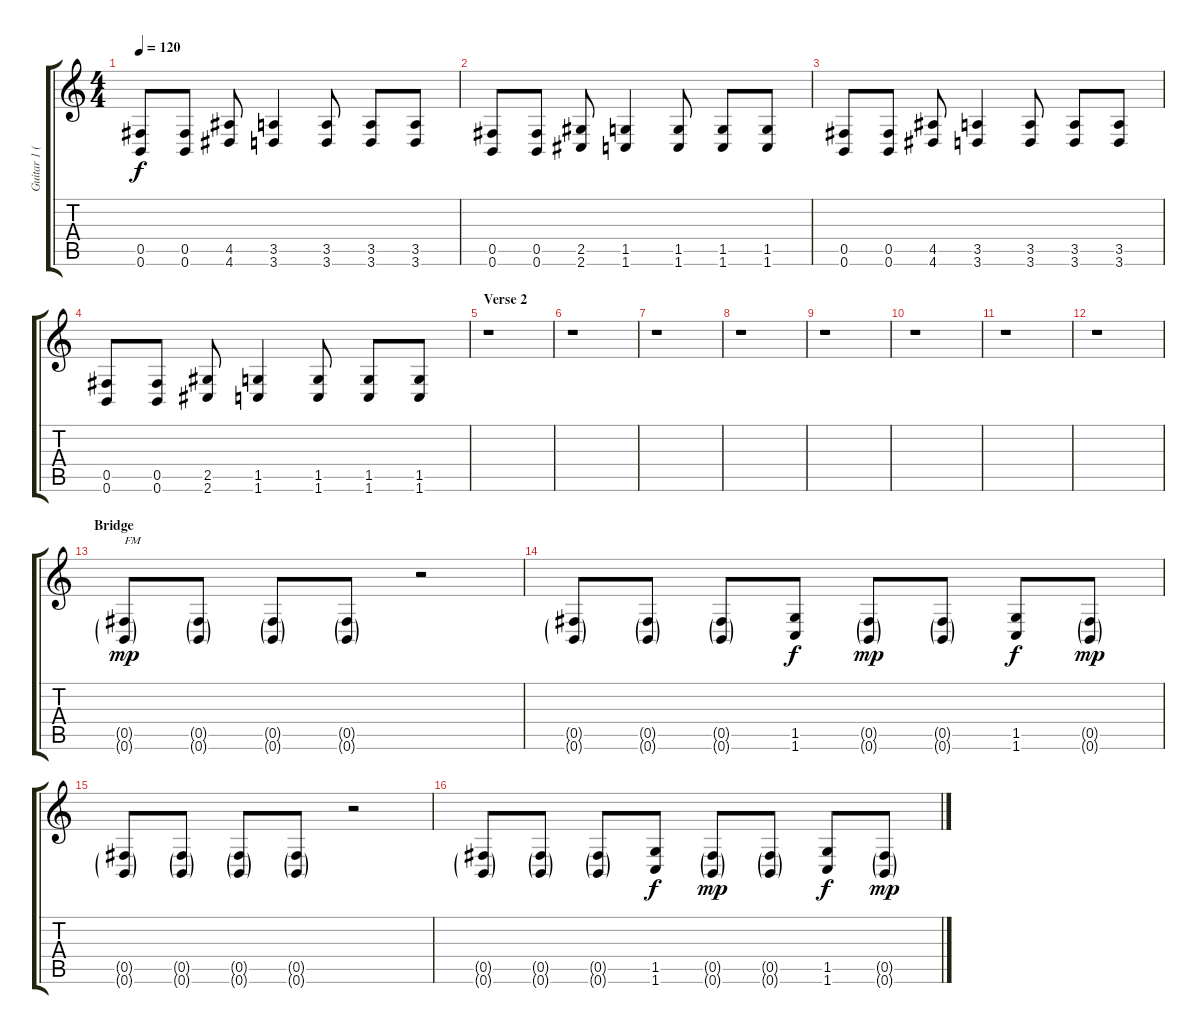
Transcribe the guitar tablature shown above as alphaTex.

\track ("Guitar 1 (M.Rohringer)" "Guitar 1 (") {instrument distortionguitar}
\staff {score tabs}
\tuning (Db4 Ab3 E3 B2 Gb2 B1) {hide}
\ts (4 4)
\tempo 120
\clef g2
\ks c
(0.5 0.6).8{dy f} (0.5 0.6).8 (4.5 4.6).8 (3.5 3.6).4 (3.5 3.6).8 (3.5 3.6).8 (3.5 3.6).8 |
(0.5 0.6).8 (0.5 0.6).8 (2.5 2.6).8 (1.5 1.6).4 (1.5 1.6).8 (1.5 1.6).8 (1.5 1.6).8 |
(0.5 0.6).8 (0.5 0.6).8 (4.5 4.6).8 (3.5 3.6).4 (3.5 3.6).8 (3.5 3.6).8 (3.5 3.6).8 |
(0.5 0.6).8 (0.5 0.6).8 (2.5 2.6).8 (1.5 1.6).4 (1.5 1.6).8 (1.5 1.6).8 (1.5 1.6).8 |
\section ("" "Verse 2")
r.1 |
r.1 |
r.1 |
r.1 |
r.1 |
r.1 |
r.1 |
r.1 |
\section ("" "Bridge")
(0.5{g} 0.6{g}).8{txt "FM" dy mp} (0.5{g} 0.6{g}).8 (0.5{g} 0.6{g}).8 (0.5{g} 0.6{g}).8 r.2 |
(0.5{g} 0.6{g}).8 (0.5{g} 0.6{g}).8 (0.5{g} 0.6{g}).8 (1.5 1.6).8{dy f} (0.5{g} 0.6{g}).8{dy mp} (0.5{g} 0.6{g}).8 (1.5 1.6).8{dy f} (0.5{g} 0.6{g}).8{dy mp} |
(0.5{g} 0.6{g}).8 (0.5{g} 0.6{g}).8 (0.5{g} 0.6{g}).8 (0.5{g} 0.6{g}).8 r.2 |
(0.5{g} 0.6{g}).8 (0.5{g} 0.6{g}).8 (0.5{g} 0.6{g}).8 (1.5 1.6).8{dy f} (0.5{g} 0.6{g}).8{dy mp} (0.5{g} 0.6{g}).8 (1.5 1.6).8{dy f} (0.5{g} 0.6{g}).8{dy mp}
